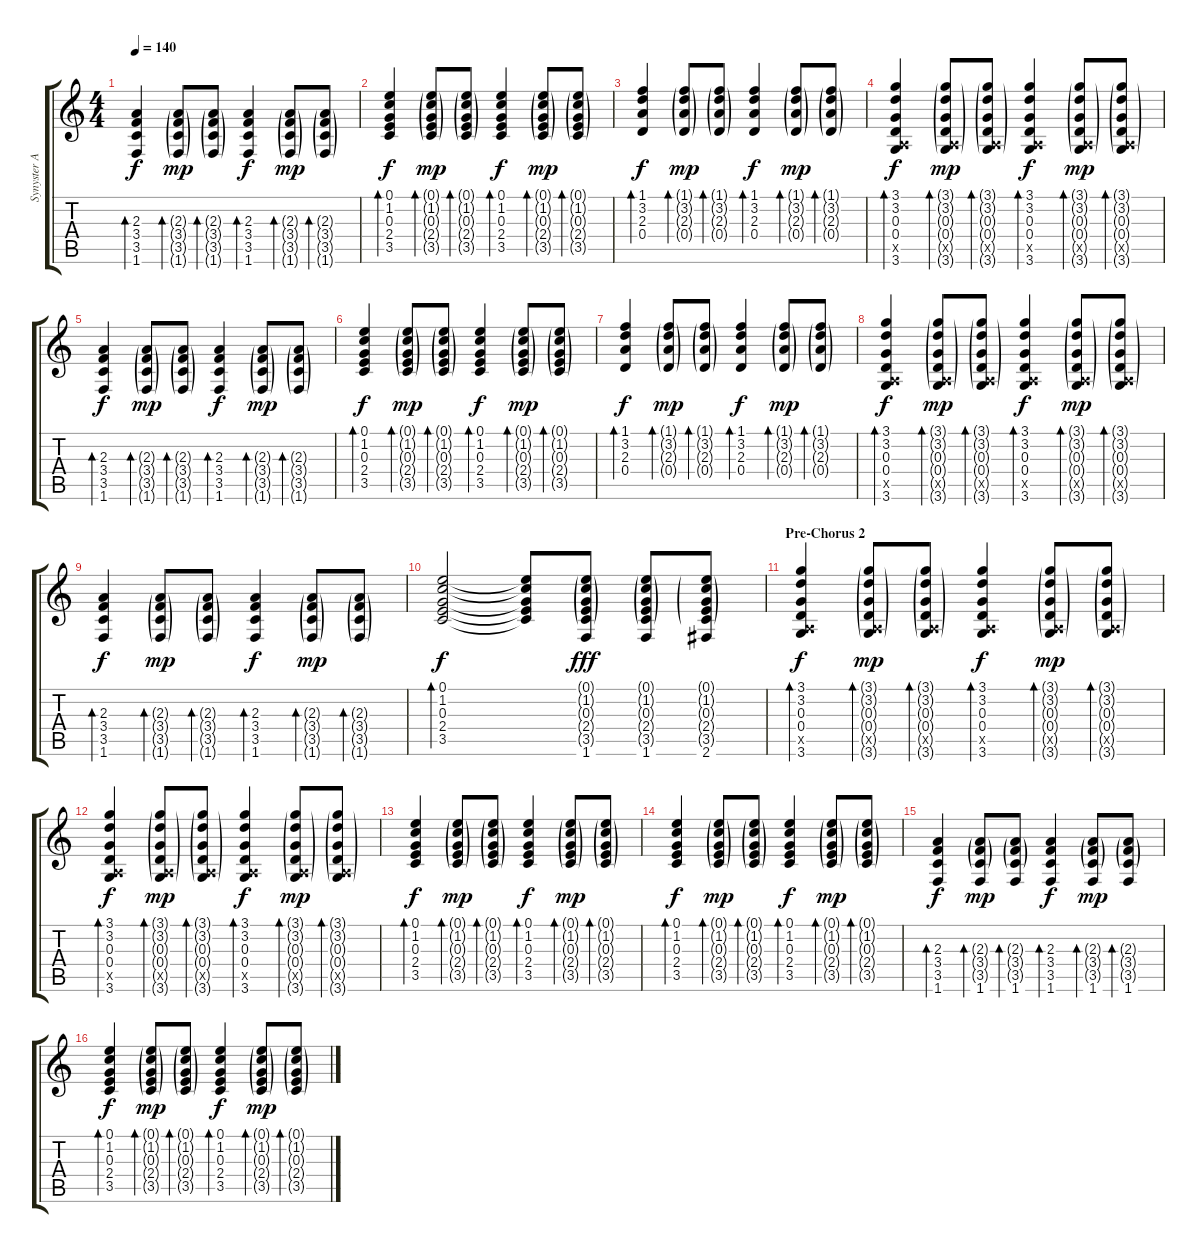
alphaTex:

\track ("Synyster Acoustic" "Synyster A") {instrument acousticguitarsteel}
\staff {score tabs}
\tuning (E4 B3 G3 D3 A2 E2) {hide}
\ts (4 4)
\tempo 140
\clef g2
\ks c
(2.3 3.4 3.5 1.6).4{bd 60 dy f} (2.3{g} 3.4{g} 3.5{g} 1.6{g}).8{bd 60 dy mp} (2.3{g} 3.4{g} 3.5{g} 1.6{g}).8{bd 60} (2.3 3.4 3.5 1.6).4{bd 60 dy f} (2.3{g} 3.4{g} 3.5{g} 1.6{g}).8{bd 60 dy mp} (2.3{g} 3.4{g} 3.5{g} 1.6{g}).8{bd 60} |
(0.1 1.2 0.3 2.4 3.5).4{bd 60 dy f} (0.1{g} 1.2{g} 0.3{g} 2.4{g} 3.5{g}).8{bd 60 dy mp} (0.1{g} 1.2{g} 0.3{g} 2.4{g} 3.5{g}).8{bd 60} (0.1 1.2 0.3 2.4 3.5).4{bd 60 dy f} (0.1{g} 1.2{g} 0.3{g} 2.4{g} 3.5{g}).8{bd 60 dy mp} (0.1{g} 1.2{g} 0.3{g} 2.4{g} 3.5{g}).8{bd 60} |
(1.1 3.2 2.3 0.4).4{bd 60 dy f} (1.1{g} 3.2{g} 2.3{g} 0.4{g}).8{bd 60 dy mp} (1.1{g} 3.2{g} 2.3{g} 0.4{g}).8{bd 60} (1.1 3.2 2.3 0.4).4{bd 60 dy f} (1.1{g} 3.2{g} 2.3{g} 0.4{g}).8{bd 60 dy mp} (1.1{g} 3.2{g} 2.3{g} 0.4{g}).8{bd 60} |
(3.1 3.2 0.3 0.4 0.5{x} 3.6).4{bd 60 dy f} (3.1{g} 3.2{g} 0.3{g} 0.4{g} 0.5{g x} 3.6{g}).8{bd 60 dy mp} (3.1{g} 3.2{g} 0.3{g} 0.4{g} 0.5{g x} 3.6{g}).8{bd 60} (3.1 3.2 0.3 0.4 0.5{x} 3.6).4{bd 60 dy f} (3.1{g} 3.2{g} 0.3{g} 0.4{g} 0.5{g x} 3.6{g}).8{bd 60 dy mp} (3.1{g} 3.2{g} 0.3{g} 0.4{g} 0.5{g x} 3.6{g}).8{bd 60} |
(2.3 3.4 3.5 1.6).4{bd 60 dy f} (2.3{g} 3.4{g} 3.5{g} 1.6{g}).8{bd 60 dy mp} (2.3{g} 3.4{g} 3.5{g} 1.6{g}).8{bd 60} (2.3 3.4 3.5 1.6).4{bd 60 dy f} (2.3{g} 3.4{g} 3.5{g} 1.6{g}).8{bd 60 dy mp} (2.3{g} 3.4{g} 3.5{g} 1.6{g}).8{bd 60} |
(0.1 1.2 0.3 2.4 3.5).4{bd 60 dy f} (0.1{g} 1.2{g} 0.3{g} 2.4{g} 3.5{g}).8{bd 60 dy mp} (0.1{g} 1.2{g} 0.3{g} 2.4{g} 3.5{g}).8{bd 60} (0.1 1.2 0.3 2.4 3.5).4{bd 60 dy f} (0.1{g} 1.2{g} 0.3{g} 2.4{g} 3.5{g}).8{bd 60 dy mp} (0.1{g} 1.2{g} 0.3{g} 2.4{g} 3.5{g}).8{bd 60} |
(1.1 3.2 2.3 0.4).4{bd 60 dy f} (1.1{g} 3.2{g} 2.3{g} 0.4{g}).8{bd 60 dy mp} (1.1{g} 3.2{g} 2.3{g} 0.4{g}).8{bd 60} (1.1 3.2 2.3 0.4).4{bd 60 dy f} (1.1{g} 3.2{g} 2.3{g} 0.4{g}).8{bd 60 dy mp} (1.1{g} 3.2{g} 2.3{g} 0.4{g}).8{bd 60} |
(3.1 3.2 0.3 0.4 0.5{x} 3.6).4{bd 60 dy f} (3.1{g} 3.2{g} 0.3{g} 0.4{g} 0.5{g x} 3.6{g}).8{bd 60 dy mp} (3.1{g} 3.2{g} 0.3{g} 0.4{g} 0.5{g x} 3.6{g}).8{bd 60} (3.1 3.2 0.3 0.4 0.5{x} 3.6).4{bd 60 dy f} (3.1{g} 3.2{g} 0.3{g} 0.4{g} 0.5{g x} 3.6{g}).8{bd 60 dy mp} (3.1{g} 3.2{g} 0.3{g} 0.4{g} 0.5{g x} 3.6{g}).8{bd 60} |
(2.3 3.4 3.5 1.6).4{bd 60 dy f} (2.3{g} 3.4{g} 3.5{g} 1.6{g}).8{bd 60 dy mp} (2.3{g} 3.4{g} 3.5{g} 1.6{g}).8{bd 60} (2.3 3.4 3.5 1.6).4{bd 60 dy f} (2.3{g} 3.4{g} 3.5{g} 1.6{g}).8{bd 60 dy mp} (2.3{g} 3.4{g} 3.5{g} 1.6{g}).8{bd 60} |
(0.1 1.2 0.3 2.4 3.5).2{bd 60 dy f} (0.1{t} 1.2{t} 0.3{t} 2.4{t} 3.5{t}).8 (0.1{g} 1.2{g} 0.3{g} 2.4{g} 3.5{g} 1.6).8{dy fff} (0.1{g} 1.2{g} 0.3{g} 2.4{g} 3.5{g} 1.6).8 (0.1{g} 1.2{g} 0.3{g} 2.4{g} 3.5{g} 2.6).8 |
\section ("" "Pre-Chorus 2")
(3.1 3.2 0.3 0.4 0.5{x} 3.6).4{bd 60 dy f} (3.1{g} 3.2{g} 0.3{g} 0.4{g} 0.5{g x} 3.6{g}).8{bd 60 dy mp} (3.1{g} 3.2{g} 0.3{g} 0.4{g} 0.5{g x} 3.6{g}).8{bd 60} (3.1 3.2 0.3 0.4 0.5{x} 3.6).4{bd 60 dy f} (3.1{g} 3.2{g} 0.3{g} 0.4{g} 0.5{g x} 3.6{g}).8{bd 60 dy mp} (3.1{g} 3.2{g} 0.3{g} 0.4{g} 0.5{g x} 3.6{g}).8{bd 60} |
(3.1 3.2 0.3 0.4 0.5{x} 3.6).4{bd 60 dy f} (3.1{g} 3.2{g} 0.3{g} 0.4{g} 0.5{g x} 3.6{g}).8{bd 60 dy mp} (3.1{g} 3.2{g} 0.3{g} 0.4{g} 0.5{g x} 3.6{g}).8{bd 60} (3.1 3.2 0.3 0.4 0.5{x} 3.6).4{bd 60 dy f} (3.1{g} 3.2{g} 0.3{g} 0.4{g} 0.5{g x} 3.6{g}).8{bd 60 dy mp} (3.1{g} 3.2{g} 0.3{g} 0.4{g} 0.5{g x} 3.6{g}).8{bd 60} |
(0.1 1.2 0.3 2.4 3.5).4{bd 60 dy f} (0.1{g} 1.2{g} 0.3{g} 2.4{g} 3.5{g}).8{bd 60 dy mp} (0.1{g} 1.2{g} 0.3{g} 2.4{g} 3.5{g}).8{bd 60} (0.1 1.2 0.3 2.4 3.5).4{bd 60 dy f} (0.1{g} 1.2{g} 0.3{g} 2.4{g} 3.5{g}).8{bd 60 dy mp} (0.1{g} 1.2{g} 0.3{g} 2.4{g} 3.5{g}).8{bd 60} |
(0.1 1.2 0.3 2.4 3.5).4{bd 60 dy f} (0.1{g} 1.2{g} 0.3{g} 2.4{g} 3.5{g}).8{bd 60 dy mp} (0.1{g} 1.2{g} 0.3{g} 2.4{g} 3.5{g}).8{bd 60} (0.1 1.2 0.3 2.4 3.5).4{bd 60 dy f} (0.1{g} 1.2{g} 0.3{g} 2.4{g} 3.5{g}).8{bd 60 dy mp} (0.1{g} 1.2{g} 0.3{g} 2.4{g} 3.5{g}).8{bd 60} |
(2.3 3.4 3.5 1.6).4{bd 60 dy f} (2.3{g} 3.4{g} 3.5{g} 1.6).8{bd 60 dy mp} (2.3{g} 3.4{g} 3.5{g} 1.6).8{bd 60} (2.3 3.4 3.5 1.6).4{bd 60 dy f} (2.3{g} 3.4{g} 3.5{g} 1.6).8{bd 60 dy mp} (2.3{g} 3.4{g} 3.5{g} 1.6).8{bd 60} |
(0.1 1.2 0.3 2.4 3.5).4{bd 60 dy f} (0.1{g} 1.2{g} 0.3{g} 2.4{g} 3.5{g}).8{bd 60 dy mp} (0.1{g} 1.2{g} 0.3{g} 2.4{g} 3.5{g}).8{bd 60} (0.1 1.2 0.3 2.4 3.5).4{bd 60 dy f} (0.1{g} 1.2{g} 0.3{g} 2.4{g} 3.5{g}).8{bd 60 dy mp} (0.1{g} 1.2{g} 0.3{g} 2.4{g} 3.5{g}).8{bd 60}
